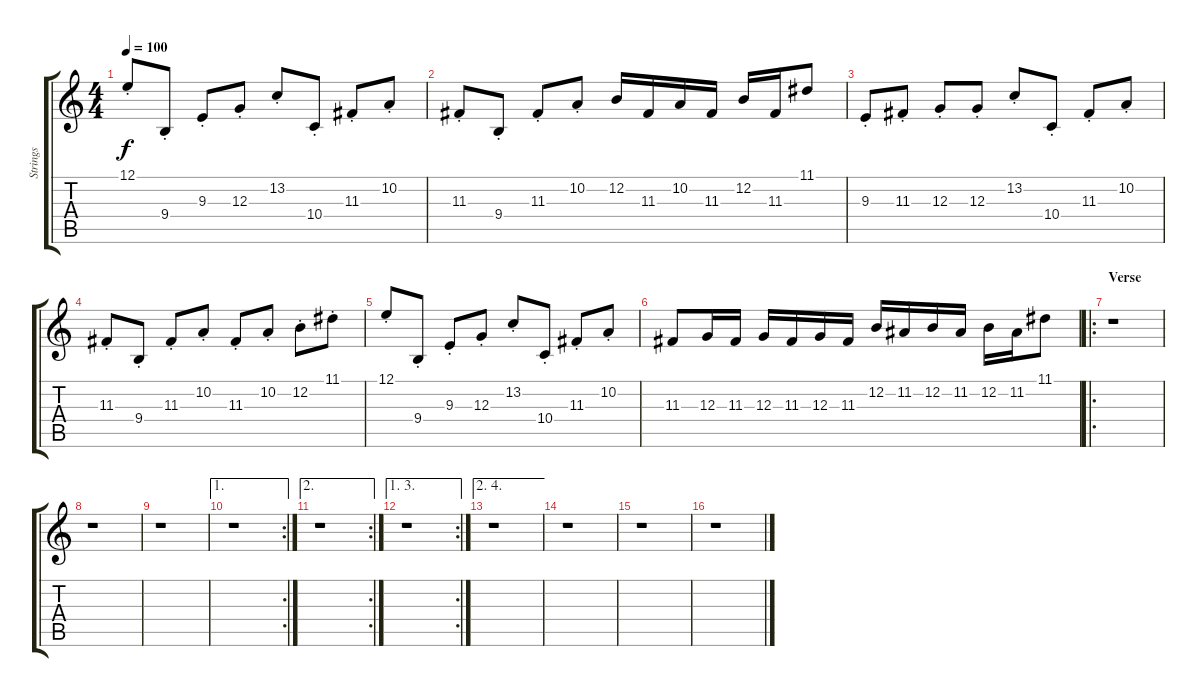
\track ("Strings" "Strings") {instrument stringensemble1}
\staff {score tabs}
\tuning (E4 B3 G3 D3 A2 E2) {hide}
\ts (4 4)
\tempo 100
\clef g2
\ks c
12.1{st}.8{dy f} 9.4{st}.8 9.3{st}.8 12.3{st}.8 13.2{st}.8 10.4{st}.8 11.3{st}.8 10.2{st}.8 |
11.3{st}.8 9.4{st}.8 11.3{st}.8 10.2{st}.8 12.2.16 11.3.16 10.2.16 11.3.16 12.2.16 11.3.16 11.1.8 |
9.3{st}.8 11.3{st}.8 12.3{st}.8 12.3{st}.8 13.2{st}.8 10.4{st}.8 11.3{st}.8 10.2{st}.8 |
11.3{st}.8 9.4{st}.8 11.3{st}.8 10.2{st}.8 11.3{st}.8 10.2{st}.8 12.2{st}.8 11.1{st}.8 |
12.1{st}.8 9.4{st}.8 9.3{st}.8 12.3{st}.8 13.2{st}.8 10.4{st}.8 11.3{st}.8 10.2{st}.8 |
11.3.8 12.3.16 11.3.16 12.3.16 11.3.16 12.3.16 11.3.16 12.2.16 11.2.16 12.2.16 11.2.16 12.2.16 11.2.16 11.1.8 |
\ro
\section ("" "Verse")
r.1 |
r.1 |
r.1 |
\ae 1
\rc 2
r.1 |
\ae 2
\rc 2
r.1 |
\ae (1 3)
\rc 2
r.1 |
\ae (2 4)
r.1 |
r.1 |
r.1 |
r.1
